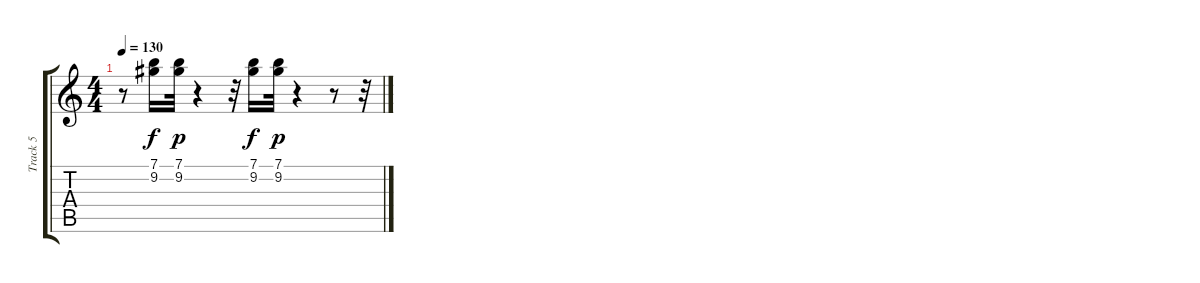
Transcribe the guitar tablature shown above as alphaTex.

\track ("Track 5" "Track 5") {instrument overdrivenguitar}
\staff {score tabs}
\tuning (E4 B3 G3 D3 A2 E2) {hide}
\ts (4 4)
\tempo 130
\clef g2
\ks c
r.8{dy p} (7.1 9.2).16{dy f} (7.1 9.2).32{dy p} r.4 r.32 (7.1 9.2).16{dy f} (7.1 9.2).32{dy p} r.4 r.8 r.32
